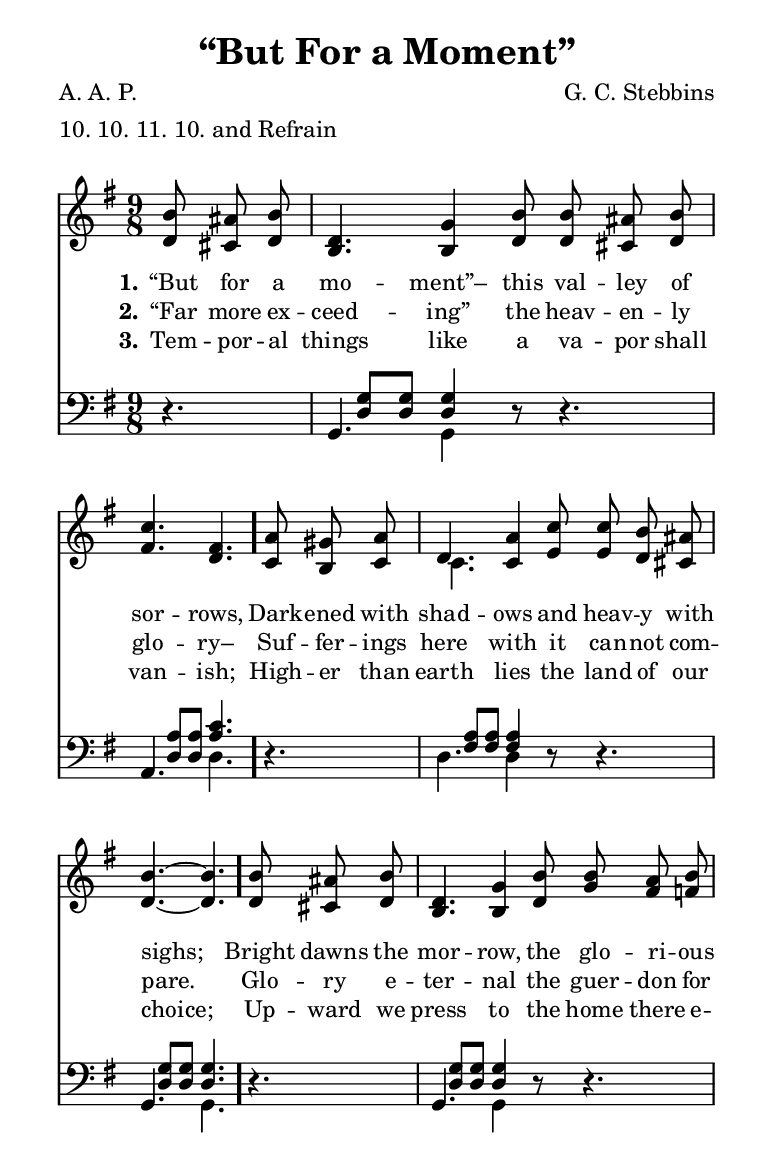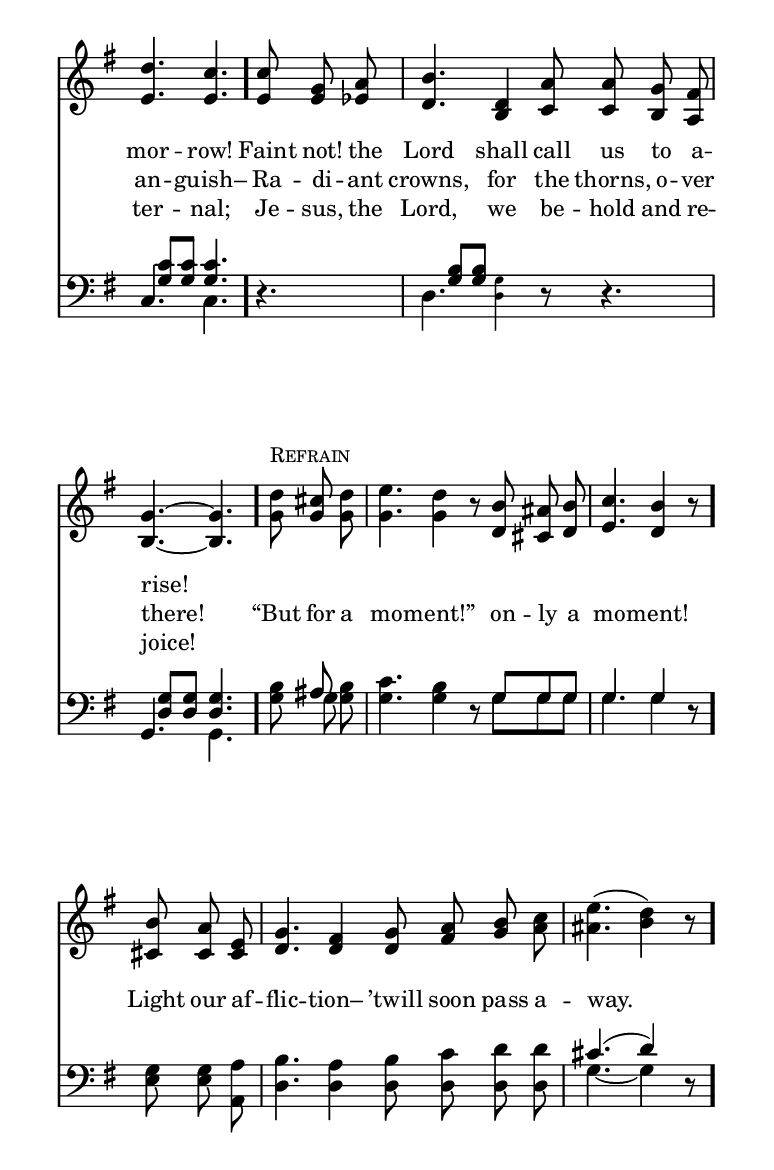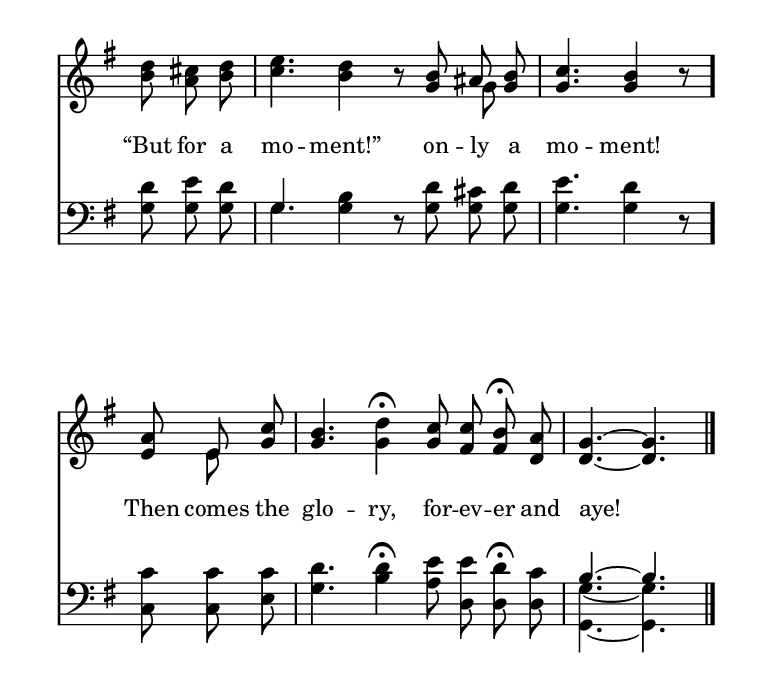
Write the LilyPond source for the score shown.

\include "common/global.ily"
\paper {
  \include "common/paper.ily"
  ragged-last-bottom = ##t
  page-count = #(cond (is-eogsized 2) (#t #f))
}

\header{
  hymnnumber = "207"
  title = "“But For a Moment”"
  tunename = ""
  meter = "10. 10. 11. 10. and Refrain"
  poet = "A. A. P."
  composer = "G. C. Stebbins"
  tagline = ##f
}

ta = { \tempo 4=80 }
tb = { \tempo 4=40 }

global = {
  \include "common/overrides.ily"
  \override Staff.TimeSignature.style = #'numbered
  \time 9/8
  \override Score.MetronomeMark.transparent = ##t % hide all fermata changes too
  \ta
  \key g \major
  \partial 4.
  \autoBeamOff
}

smallNotes = \override NoteHead.font-size = #-4
normalNotes = \override NoteHead.font-size = #0
smallNote = \once \smallNotes

patternA = { c8 c c | c4. c4 c8 c c c | c4. c }
patternB = { c8 c c | c4. c4 c8 c c c | c4. ~ c }
patternC = { c8 c c | c4. c4 r8 c c c | c4. c4 c8 }
patternD = { c8 c c | c4. c4 c8 c c c | c4. c4 c8 }

notesSoprano = {
\global
\relative c'' {

  \changePitch \patternA { b ais b d, g b b ais b | c fis, }
  \changePitch \patternB { a gis a | d, a' c c b ais | b b }
  \changePitch \patternA { b ais b | d, g b b a b | d c }
  \changePitch \patternB { c g a | b d, a' a g fis | g g }

  << s^\markup { \small \caps "Refrain" }
  \changePitch \patternC { d' cis d | e d b ais b | c b r } >>
  \changePitch \patternD { b a e | g fis g a b c | e( d) r }
  \changePitch \patternC { d cis d | e d b ais b | c b r }
  \changePitch \patternA { a e c' | b \tb d\fermata \ta c c \tb b\fermata \ta a | g ~ g }

  \bar "|."

}
}

notesAlto = {
\global
\relative e' {

  \changePitch \patternA { d cis d | b b d d cis d | fis d }
  \changePitch \patternB { c b c | c c e e d cis | d d }
  \changePitch \patternA { d cis d | b b d g fis f | e e }
  \changePitch \patternB { e e ees | d b c c b a | b b }

  \changePitch \patternC { g' g g | g g d cis d | e d r }
  \changePitch \patternD { cis cis cis | d d d fis g a | ais( b) r }
  \changePitch \patternC { b ais b | c b g g g | g g r }
  \changePitch \patternA { e e g | g g g fis fis d | d ~ d }

}
}

notesTenor = {
\global
\relative a {

  \smallNotes
  r4. | r8 <g d>[ <g d>] <g d>4 r8 r4. | r8 <a d,>[ <a d,>] <c a>4.
  r4. | r8 <a fis>[ <a fis>] <a fis>4 r8 r4. | r8 <g d>[ <g d>] <g d>4.
  r4. | r8 <g d>[ <g d>] <g d>4 r8 r4. | r8 <c g>[ <c g>] <c g>4.
  r4. | r8 <b g>[ <b g>] g4 r8 r4. | r8 <g d>[ <g d>] <g d>4.

  \normalNotes
  \changePitch \patternC { b ais b | c b g g g | g g r }
  \changePitch \patternD { g g a | b a b c d d | cis( d) r }
  %\changePitch \patternC { d e d | <g, \smallNote e'> <b \smallNote d> d cis d | e d r }
  \changePitch \patternC { d e d | g, b d cis d | e d r } % TODO small notes in chords -- how ?
  \changePitch \patternA { c c c | d d e e d c | b ~ b }

}
}

notesBass = {
\global
\relative f, {

  \smallNotes
  r4. | g4. g4 r8 r4. | a4. d4.
  r4. | d4. d4 r8 r4. | g,4. g4.
  r4. | g4. g4 r8 r4. | c4. c4.
  r4. | d4. d4 r8 r4. | g,4. g4.

  \normalNotes
  \changePitch \patternC { g' g g | g g g g g | g g r }
  \changePitch \patternD { e e a, | d d d d d d | g ~ g r }
  \changePitch \patternC { g g g | g g g g g | g g r }
  \changePitch \patternA { c, c e | g b\fermata a d, d\fermata d | < g g, > ~ < g g, > }

}
}

Refrain = \lyricmode {

“But for a mo -- ment!” on -- ly a mo -- ment! \bar "."
Light our af -- flic -- tion– ’twill soon pass a -- way. \bar "."
“But for a mo -- ment!” on -- ly a mo -- ment! \bar "."
Then comes the glo -- ry, for -- ev -- er and aye! \bar "."

}

wordsA = \lyricmode {
\set stanza = "1."

“But for a mo -- ment”– this val -- ley of sor -- rows, \bar "."
Dark -- ened with shad -- ows and heav -- y with sighs; \bar "."
Bright dawns the mor -- row, the glo -- ri -- ous mor -- row! \bar "."
Faint not! the Lord shall call us to a -- rise! \bar "."

}

wordsB = \lyricmode {
\set stanza = "2."

“Far more ex -- ceed -- ing” the heav -- en -- ly glo -- ry–
Suf -- fer -- ings here with it can -- not com -- pare.
Glo -- ry e -- ter -- nal the guer -- don for an -- guish–
Ra -- di -- ant crowns, for the thorns, o -- ver there!

\Refrain

}

wordsC = \lyricmode {
\set stanza = "3."

Tem -- por -- al things like a va -- por shall van -- ish;
High -- er than earth lies the land of our choice;
Up -- ward we press to the home there e -- ter -- nal;
Je -- sus, the Lord, we be -- hold and re -- joice!

}

\score {
  \context ChoirStaff <<
    \context Staff = upper <<
      \set ChoirStaff.systemStartDelimiter = #'SystemStartBar
      \set ChoirStaff.printPartCombineTexts = ##f
      \partcombine #'(2 . 9) \notesSoprano \notesAlto
      \context NullVoice = sopranos { \voiceOne << \notesSoprano >> }
      \context NullVoice = altos { \voiceTwo << \notesAlto >> }
      \context Lyrics = one   \lyricsto sopranos \wordsA
      \context Lyrics = two   \lyricsto sopranos \wordsB
      \context Lyrics = three \lyricsto sopranos \wordsC
    >>
    \context Staff = men <<
      \clef bass
      \set ChoirStaff.printPartCombineTexts = ##f
      \partcombine #'(2 . 9) \notesTenor \notesBass
      \context NullVoice = tenors { \voiceOne << \notesTenor >> }
      \context NullVoice = basses { \voiceTwo << \notesBass >> }
    >>
  >>
  \layout {
    \include "common/layout.ily"
  }
  \midi{
    \include "common/midi.ily"
  }
}

\version "2.19.49"  % necessary for upgrading to future LilyPond versions.

% vi:set et ts=2 sw=2 ai nocindent syntax=lilypond:
